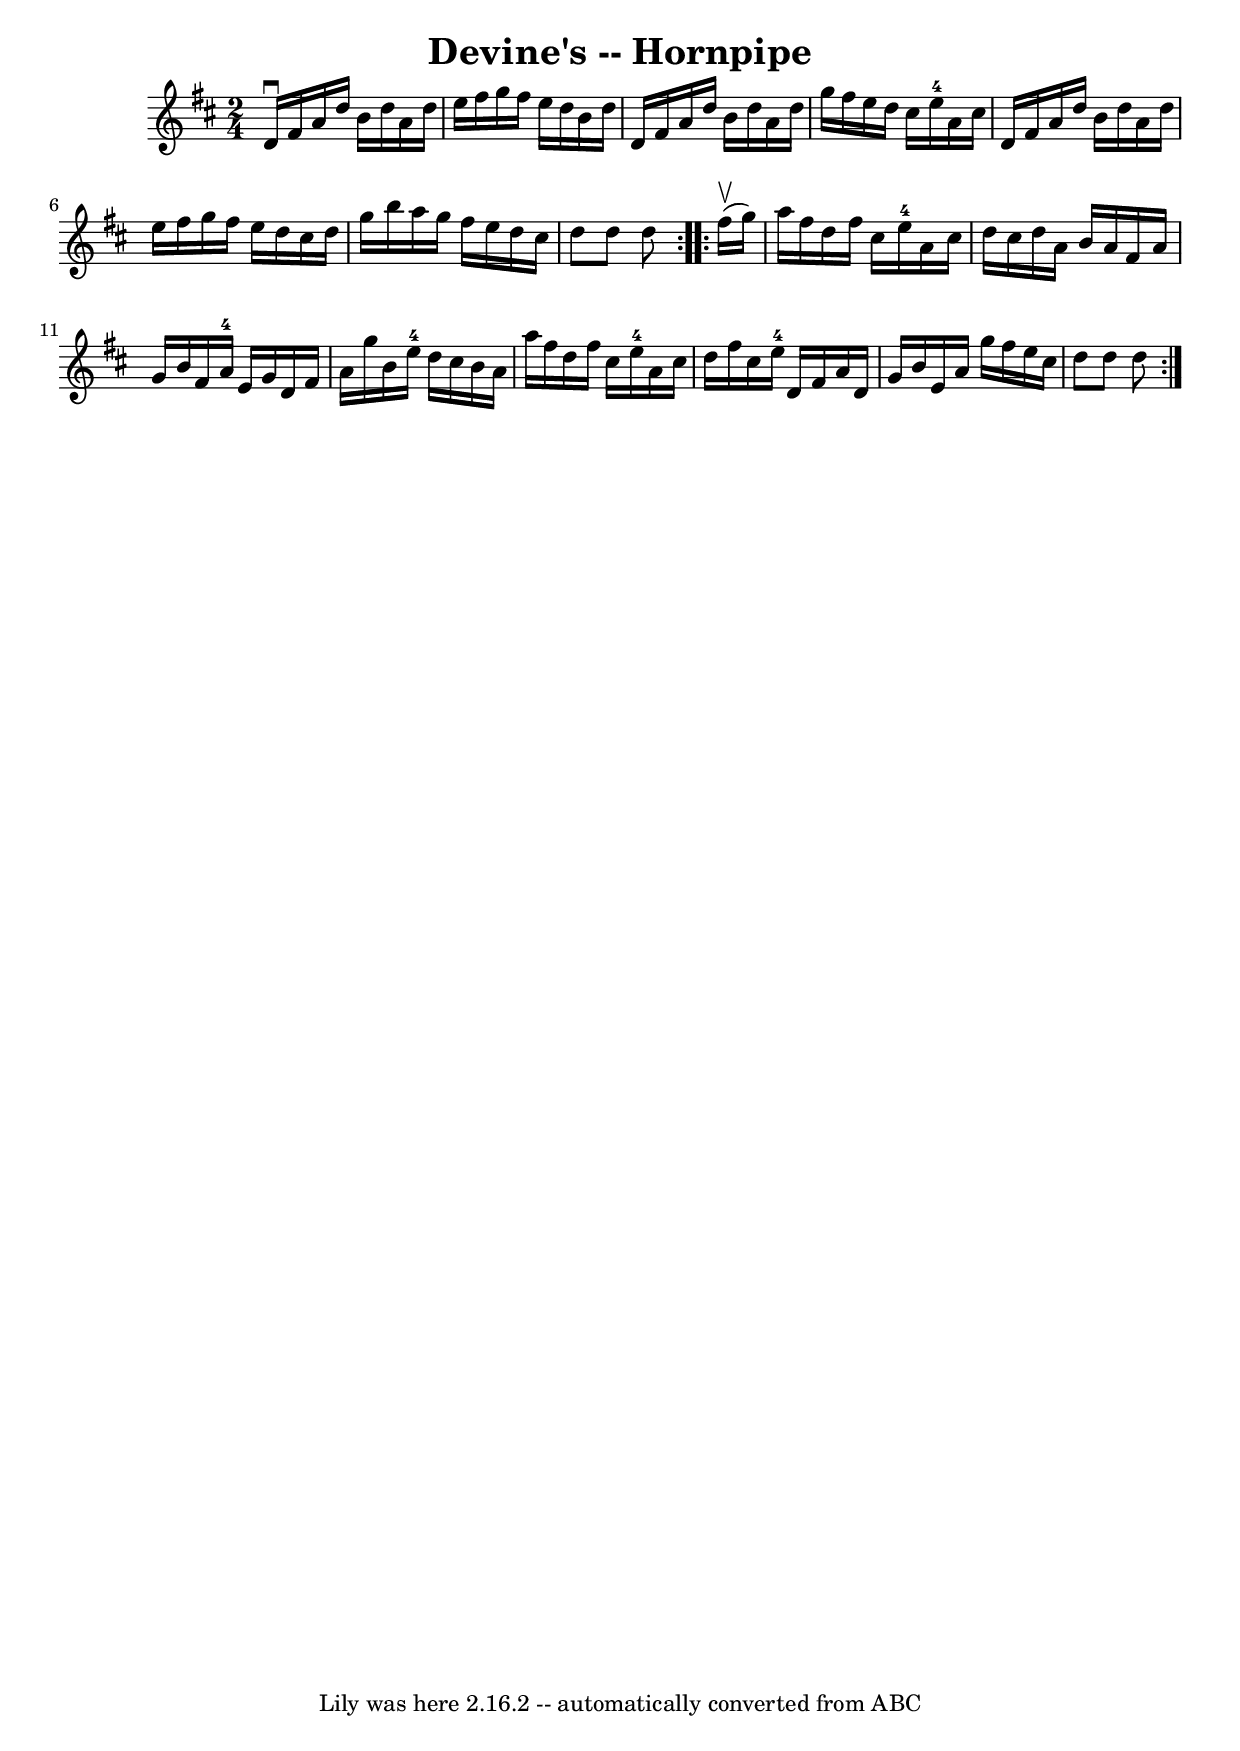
\version "2.16.2"
\include "Mammoth.ily"
\header {
  %% book = "Cole's 1000 Fiddle Tunes"
  crossRefNumber = "1"
  footnotes = ""
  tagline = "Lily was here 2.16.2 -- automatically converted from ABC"
  title = "Devine's -- Hornpipe"

}
voicedefault =  {



  \repeat volta 2 {

    \time 2/4 
    \key d \major
 d'16^\downbow fis'16 a'16 d''16 b'16    
    d''16 a'16 d''16  |
    e''16 fis''16 g''16 fis''16    
    e''16 d''16 b'16 d''16  |
    d'16 fis'16 a'16 d''16    
    b'16 d''16 a'16 d''16  |
    g''16 fis''16 e''16 d''16   
    cis''16 e''16-4 a'16 cis''16  |
    d'16 fis'16 a'16   
    d''16 b'16 d''16 a'16 d''16  |
    e''16 fis''16 g''16  
    fis''16 e''16 d''16 cis''16 d''16  |
    g''16 b''16    
    a''16 g''16 fis''16 e''16 d''16 cis''16  |
    d''8 d''8 
    d''8  
  }     
  \repeat volta 2 {
    fis''16 (^\upbow g''16) |
    
    a''16 fis''16 d''16 fis''16 cis''16 e''16-4 a'16 cis''16 
    |
    d''16 cis''16 d''16 a'16 b'16 a'16 fis'16 a'16 
    |
    g'16 b'16 fis'16 a'16-4 e'16 g'16 d'16    
    fis'16  |
    a'16 g''16 b'16 e''16-4 d''16 cis''16    
    b'16 a'16  |
    a''16 fis''16 d''16 fis''16 cis''16    
    e''16-4 a'16 cis''16  |
    d''16 fis''16 cis''16 e''16 
    -4 d'16 fis'16 a'16 d'16  |
    g'16 b'16 e'16 a'16  
    g''16 fis''16 e''16 cis''16  |
    d''8 d''8 d''8  
  }   

}

\score{
  <<

    \context Staff="default"
    {
      \voicedefault 
      
    }

  >>
  \layout {
    
  }
  \midi {
  }

}
